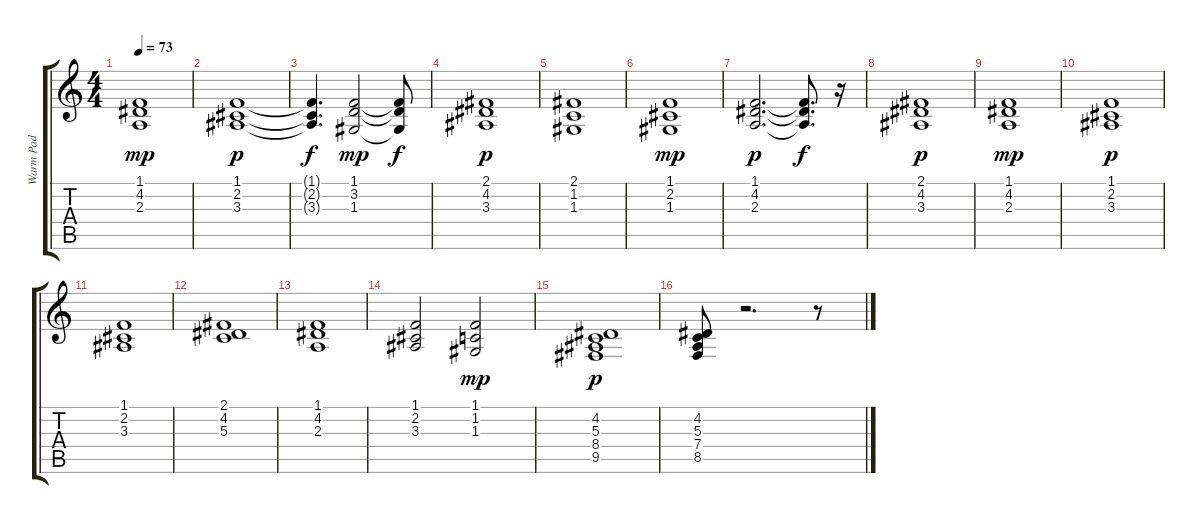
\track ("Warm Pad" "Warm Pad") {instrument pad2warm}
\staff {score tabs}
\tuning (E4 B3 G3 D3 A2 E2) {hide}
\ts (4 4)
\tempo 73
\clef g2
\ks c
(1.1 4.2 2.3).1{dy mp} |
(1.1 2.2 3.3).1{dy p} |
(1.1{t} 2.2{t} 3.3{t}).4{d dy f} (1.1 3.2 1.3).2{dy mp} (1.1{t} 3.2{t} 1.3{t}).8{dy f} |
(2.1 4.2 3.3).1{dy p} |
(2.1 1.2 1.3).1 |
(1.1 2.2 1.3).1{dy mp} |
(1.1 4.2 2.3).2{d dy p} (1.1{t} 4.2{t} 2.3{t}).8{d dy f} r.16 |
(2.1 4.2 3.3).1{dy p} |
(1.1 4.2 2.3).1{dy mp} |
(1.1 2.2 3.3).1{dy p} |
(1.1 2.2 3.3).1 |
(2.1 4.2 5.3).1 |
(1.1 4.2 2.3).1 |
(1.1 2.2 3.3).2 (1.1 1.2 1.3).2{dy mp} |
(4.2 5.3 8.4 9.5).1{dy p} |
(4.2 5.3 7.4 8.5).8 r.2{d} r.8
